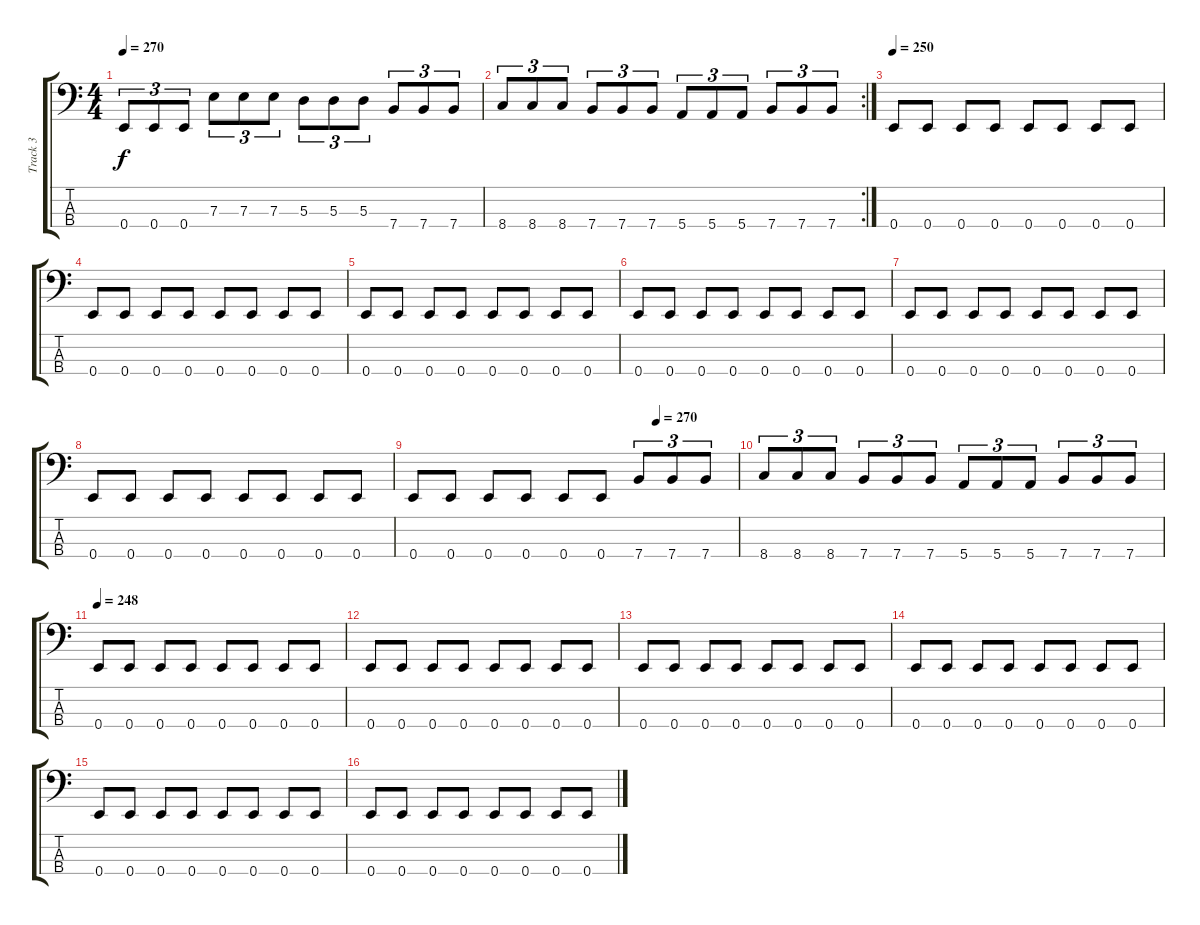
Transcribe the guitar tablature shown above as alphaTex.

\track ("Track 3" "Track 3") {instrument electricbasspick}
\staff {score tabs}
\tuning (G2 D2 A1 E1) {hide}
\ts (4 4)
\tempo 270
\clef f4
\ks c
0.4.8{tu (3 2) dy f} 0.4.8{tu (3 2)} 0.4.8{tu (3 2)} 7.3.8{tu (3 2)} 7.3.8{tu (3 2)} 7.3.8{tu (3 2)} 5.3.8{tu (3 2)} 5.3.8{tu (3 2)} 5.3.8{tu (3 2)} 7.4.8{tu (3 2)} 7.4.8{tu (3 2)} 7.4.8{tu (3 2)} |
\rc 2
8.4.8{tu (3 2)} 8.4.8{tu (3 2)} 8.4.8{tu (3 2)} 7.4.8{tu (3 2)} 7.4.8{tu (3 2)} 7.4.8{tu (3 2)} 5.4.8{tu (3 2)} 5.4.8{tu (3 2)} 5.4.8{tu (3 2)} 7.4.8{tu (3 2)} 7.4.8{tu (3 2)} 7.4.8{tu (3 2)} |
\tempo 250
0.4.8 0.4.8 0.4.8 0.4.8 0.4.8 0.4.8 0.4.8 0.4.8 |
0.4.8 0.4.8 0.4.8 0.4.8 0.4.8 0.4.8 0.4.8 0.4.8 |
0.4.8 0.4.8 0.4.8 0.4.8 0.4.8 0.4.8 0.4.8 0.4.8 |
0.4.8 0.4.8 0.4.8 0.4.8 0.4.8 0.4.8 0.4.8 0.4.8 |
0.4.8 0.4.8 0.4.8 0.4.8 0.4.8 0.4.8 0.4.8 0.4.8 |
0.4.8 0.4.8 0.4.8 0.4.8 0.4.8 0.4.8 0.4.8 0.4.8 |
\tempo (270 0.75)
0.4.8 0.4.8 0.4.8 0.4.8 0.4.8 0.4.8 7.4.8{tu (3 2)} 7.4.8{tu (3 2)} 7.4.8{tu (3 2)} |
8.4.8{tu (3 2)} 8.4.8{tu (3 2)} 8.4.8{tu (3 2)} 7.4.8{tu (3 2)} 7.4.8{tu (3 2)} 7.4.8{tu (3 2)} 5.4.8{tu (3 2)} 5.4.8{tu (3 2)} 5.4.8{tu (3 2)} 7.4.8{tu (3 2)} 7.4.8{tu (3 2)} 7.4.8{tu (3 2)} |
\tempo 248
0.4.8 0.4.8 0.4.8 0.4.8 0.4.8 0.4.8 0.4.8 0.4.8 |
0.4.8 0.4.8 0.4.8 0.4.8 0.4.8 0.4.8 0.4.8 0.4.8 |
0.4.8 0.4.8 0.4.8 0.4.8 0.4.8 0.4.8 0.4.8 0.4.8 |
0.4.8 0.4.8 0.4.8 0.4.8 0.4.8 0.4.8 0.4.8 0.4.8 |
0.4.8 0.4.8 0.4.8 0.4.8 0.4.8 0.4.8 0.4.8 0.4.8 |
0.4.8 0.4.8 0.4.8 0.4.8 0.4.8 0.4.8 0.4.8 0.4.8
